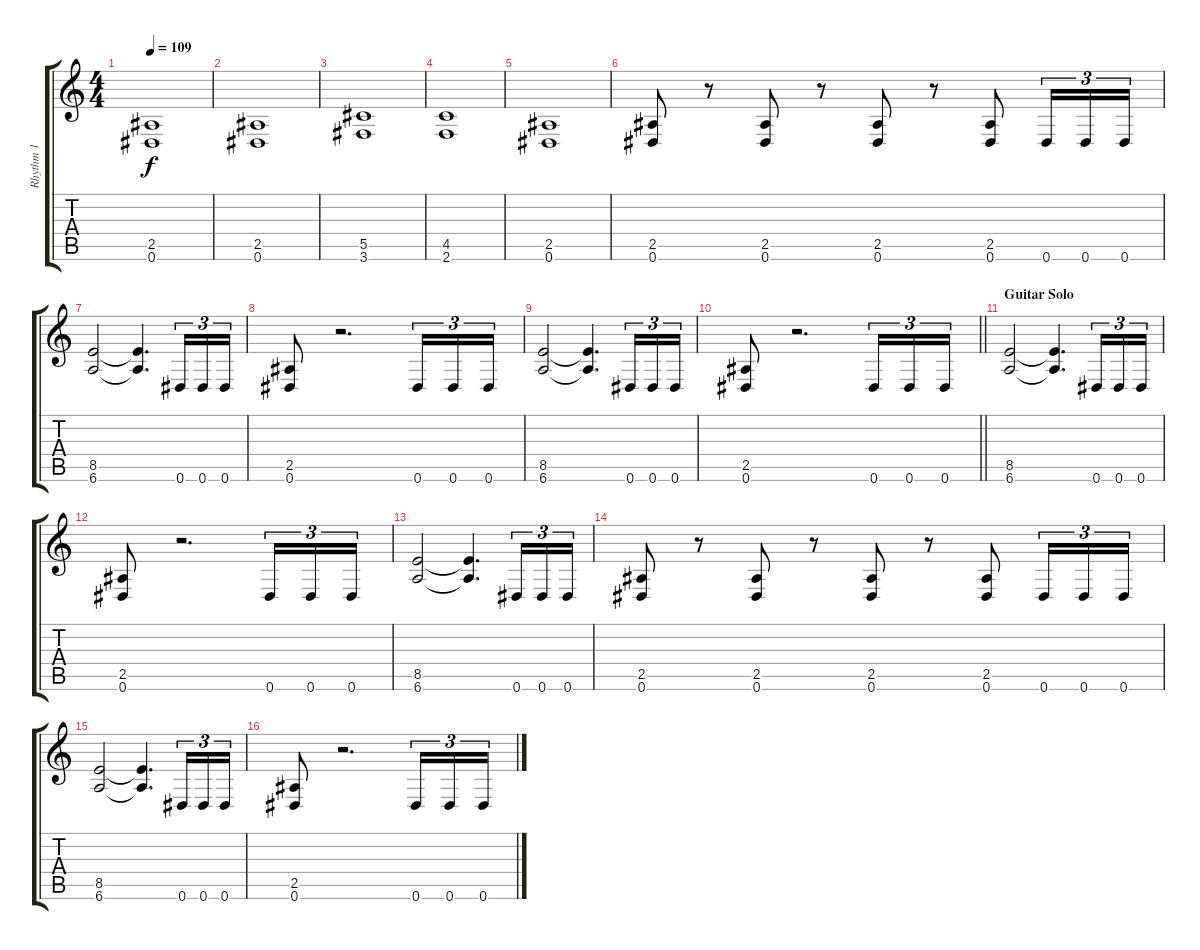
\track ("Rhythm 1" "Rhythm 1") {instrument distortionguitar}
\staff {score tabs}
\tuning (Eb4 Bb3 Gb3 Db3 Ab2 Eb2) {hide}
\ts (4 4)
\tempo 109
\clef g2
\ks c
(2.5 0.6).1{dy f} |
(2.5 0.6).1 |
(5.5 3.6).1 |
(4.5 2.6).1 |
(2.5 0.6).1 |
(2.5 0.6).8 r.8 (2.5 0.6).8 r.8 (2.5 0.6).8 r.8 (2.5 0.6).8 0.6.16{tu (3 2)} 0.6.16{tu (3 2)} 0.6.16{tu (3 2)} |
(8.5 6.6).2 (8.5{t} 6.6{t}).4{d} 0.6.16{tu (3 2)} 0.6.16{tu (3 2)} 0.6.16{tu (3 2)} |
(2.5 0.6).8 r.2{d} 0.6.16{tu (3 2)} 0.6.16{tu (3 2)} 0.6.16{tu (3 2)} |
(8.5 6.6).2 (8.5{t} 6.6{t}).4{d} 0.6.16{tu (3 2)} 0.6.16{tu (3 2)} 0.6.16{tu (3 2)} |
\barLineRight lightlight
(2.5 0.6).8 r.2{d} 0.6.16{tu (3 2)} 0.6.16{tu (3 2)} 0.6.16{tu (3 2)} |
\section ("" "Guitar Solo")
(8.5 6.6).2 (8.5{t} 6.6{t}).4{d} 0.6.16{tu (3 2)} 0.6.16{tu (3 2)} 0.6.16{tu (3 2)} |
(2.5 0.6).8 r.2{d} 0.6.16{tu (3 2)} 0.6.16{tu (3 2)} 0.6.16{tu (3 2)} |
(8.5 6.6).2 (8.5{t} 6.6{t}).4{d} 0.6.16{tu (3 2)} 0.6.16{tu (3 2)} 0.6.16{tu (3 2)} |
(2.5 0.6).8 r.8 (2.5 0.6).8 r.8 (2.5 0.6).8 r.8 (2.5 0.6).8 0.6.16{tu (3 2)} 0.6.16{tu (3 2)} 0.6.16{tu (3 2)} |
(8.5 6.6).2 (8.5{t} 6.6{t}).4{d} 0.6.16{tu (3 2)} 0.6.16{tu (3 2)} 0.6.16{tu (3 2)} |
(2.5 0.6).8 r.2{d} 0.6.16{tu (3 2)} 0.6.16{tu (3 2)} 0.6.16{tu (3 2)}
